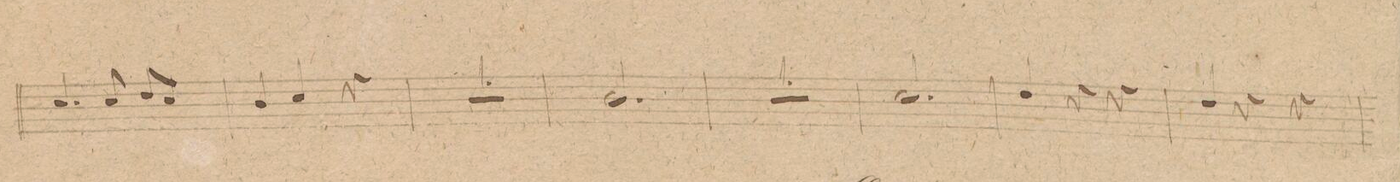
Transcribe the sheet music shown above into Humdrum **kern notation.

**kern	**dynam
*I"Basso.	*
*clefF4	*
*k[f#c#]	*
*met(c|)	*
*M3/4	*
4.E/	.
8E/	.
8F#/L	.
8E/J	.
=86	=86
4D/	.
4E/	.
4r	.
=87	=87
2.r	.
=88	=88
2.D/	.
=89	=89
2.r	.
=90	=90
2.E/	.
=91	=91
4F#/	.
4r	.
4r	.
=92	=92
4F#/	.
4r	.
4r	.
=93	=93
*-	*-
